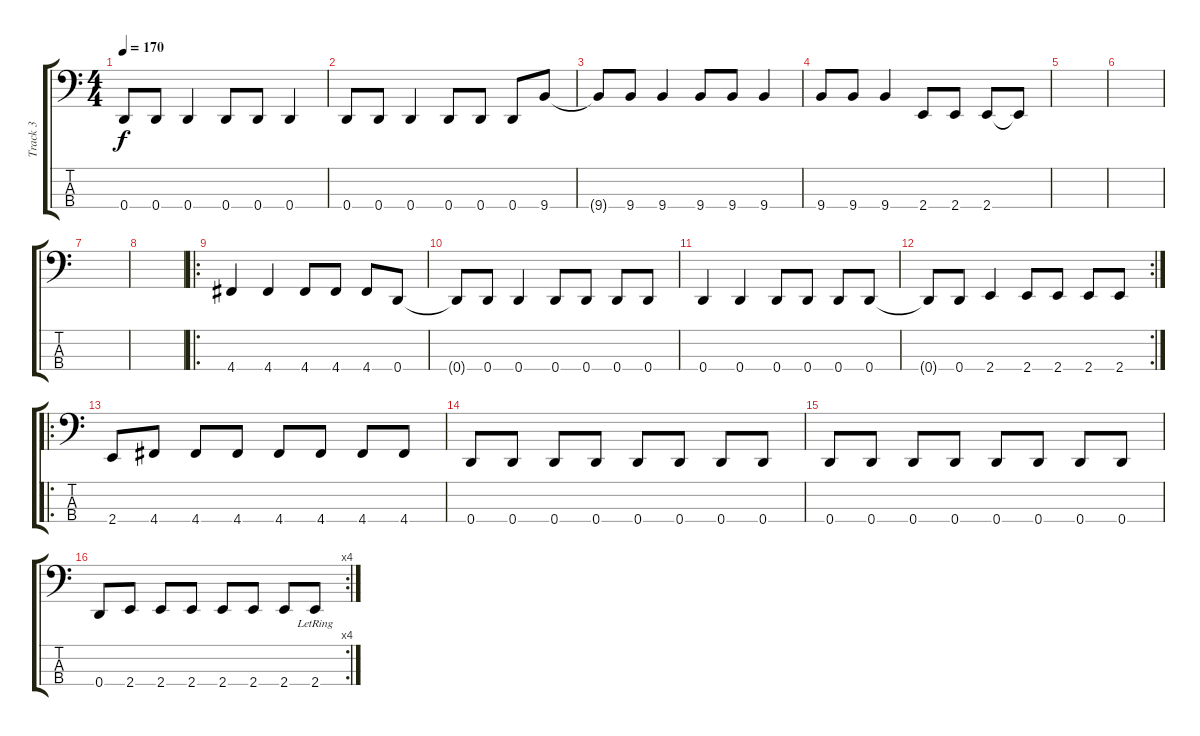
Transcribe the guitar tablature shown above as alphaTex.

\track ("Track 3" "Track 3") {instrument electricbassfinger}
\staff {score tabs}
\tuning (G2 D2 A1 D1) {hide}
\ts (4 4)
\tempo 170
\clef f4
\ks c
0.4{t}.8{dy f} 0.4.8 0.4.4 0.4.8 0.4.8 0.4.4 |
0.4.8 0.4.8 0.4.4 0.4.8 0.4.8 0.4.8 9.4.8 |
9.4{t}.8 9.4.8 9.4.4 9.4.8 9.4.8 9.4.4 |
9.4.8 9.4.8 9.4.4 2.4.8 2.4.8 2.4.8 2.4{t}.8 |
|
|
|
|
\ro
4.4.4 4.4.4 4.4.8 4.4.8 4.4.8 0.4.8 |
0.4{t}.8 0.4.8 0.4.4 0.4.8 0.4.8 0.4.8 0.4.8 |
0.4.4 0.4.4 0.4.8 0.4.8 0.4.8 0.4.8 |
\rc 2
0.4{t}.8 0.4.8 2.4.4 2.4.8 2.4.8 2.4.8 2.4.8 |
\ro
2.4.8 4.4.8 4.4.8 4.4.8 4.4.8 4.4.8 4.4.8 4.4.8 |
0.4.8 0.4.8 0.4.8 0.4.8 0.4.8 0.4.8 0.4.8 0.4.8 |
0.4.8 0.4.8 0.4.8 0.4.8 0.4.8 0.4.8 0.4.8 0.4.8 |
\rc 4
0.4.8 2.4.8 2.4.8 2.4.8 2.4.8 2.4.8 2.4.8 2.4{lr}.8
